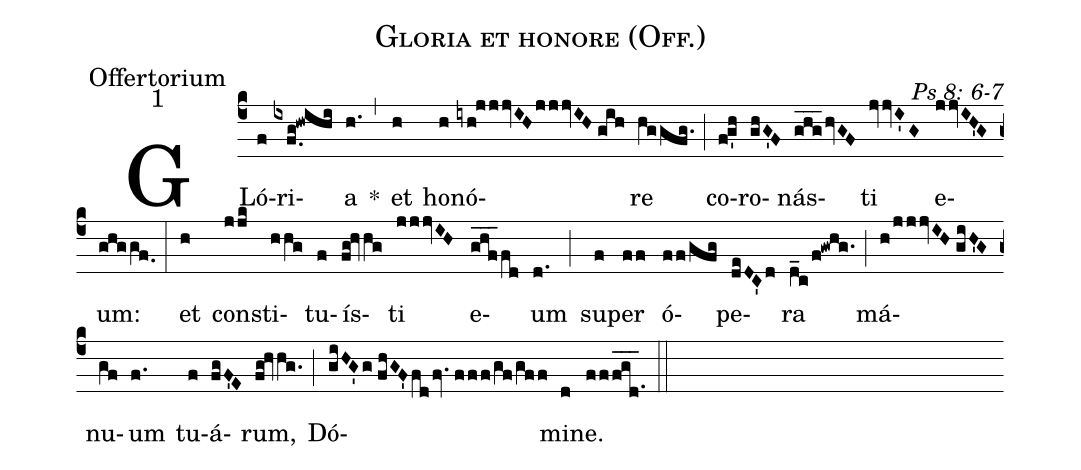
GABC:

name: Gloria et honore (Off.);
office-part: Offertorium;
mode: 1;
commentary: Ps 8: 6-7;
%%
(c4) GLó(f)ri(ixf.g!hwihi)a(h.) *(,) et(h) ho(h)nó(iyh!jjjvIHjjjvIH//gih)re(hggfg.) (;) co(fg'h)ro(ghG'F)nás(ghg___/hvGF)ti(jvvI'G) e(jjvIH'G)um:(ghggf.0) (:)
et(h) con(jjk)sti(hhg)tu(f)ís(fg!hvhg)ti(jjjvIH) e(ghf___fd)um(d.) (;) su(f)per(ff) ó(ff/gfg)pe(deDC'd)ra(d_c/f!gwhg.) (;) má(h/jjjvIH//giH'G)nu(gf)um(f.) tu(f)á(fgF'E)rum,(fg!hvhg.) (;) Dó(giHG'g//fhGF'fdfv.//fff/gf/gff)mi(d)ne.(fff_g_d.1_) (::)
